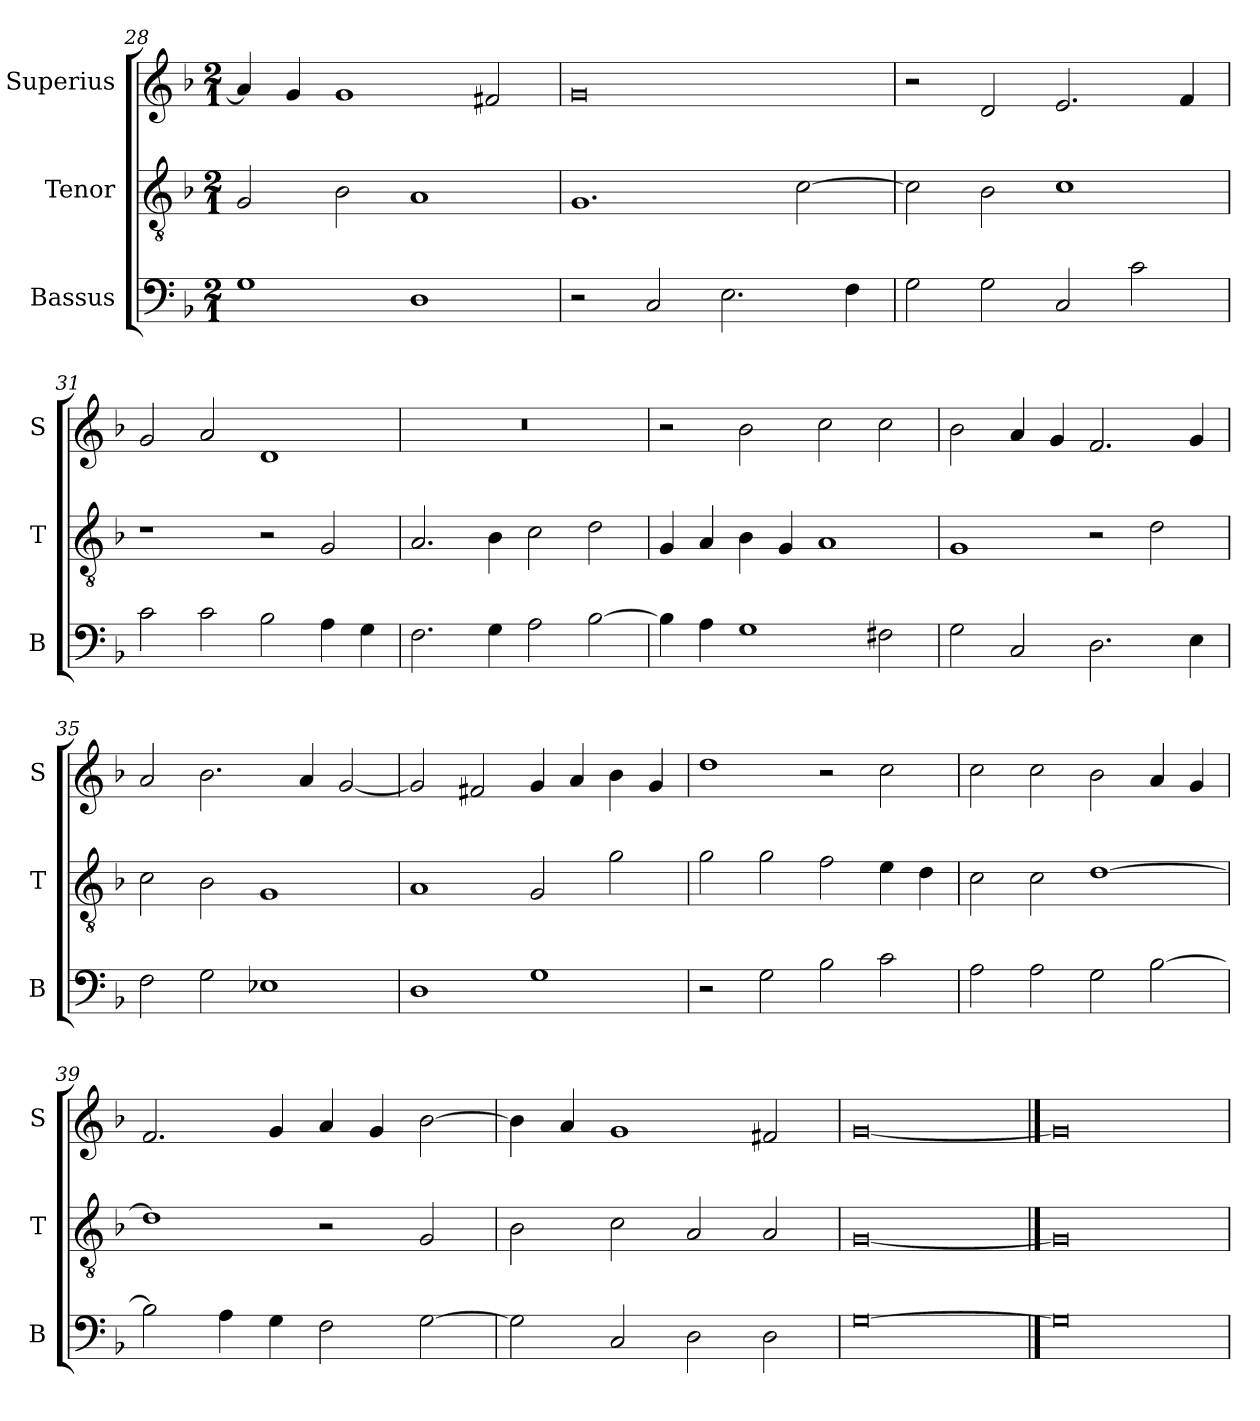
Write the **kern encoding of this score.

**kern	**kern	**kern
*part3	*part2	*part1
*staff3	*staff2	*staff1
*I"Bassus	*I"Tenor	*I"Superius
*I'B	*I'T	*I'S
*clefF4	*clefGv2	*clefG2
*k[b-]	*k[b-]	*k[b-]
*F:	*F:	*F:
*M2/1	*M2/1	*M2/1
=28	=28	=28
1G	2G	4a]
.	.	4g
.	2B-	1g
1D	1A	.
.	.	2f#X
=29	=29	=29
2r	1.G	0g
2C	.	.
2.E	.	.
.	[2c	.
4F	.	.
=30	=30	=30
2G	2c]	2r
2G	2B-	2d
2C	1c	2.e
2c	.	.
.	.	4f
=31	=31	=31
2c	1r	2g
2c	.	2a
2B-	2r	1d
4A	2G	.
4G	.	.
=32	=32	=32
2.F	2.A	0r
4G	4B-	.
2A	2c	.
[2B-	2d	.
=33	=33	=33
4B-]	4G	2r
4A	4A	.
1G	4B-	2b-
.	4G	.
.	1A	2cc
2F#X	.	2cc
=34	=34	=34
2G	1G	2b-
2C	.	4a
.	.	4g
2.D	2r	2.f
.	2d	.
4E	.	4g
=35	=35	=35
2F	2c	2a
2G	2B-	2.b-
1E-X	1G	.
.	.	4a
.	.	[2g
=36	=36	=36
1D	1A	2g]
.	.	2f#X
1G	2G	4g
.	.	4a
.	2g	4b-
.	.	4g
=37	=37	=37
2r	2g	1dd
2G	2g	.
2B-	2f	2r
2c	4e	2cc
.	4d	.
=38	=38	=38
2A	2c	2cc
2A	2c	2cc
2G	[1d	2b-
[2B-	.	4a
.	.	4g
=39	=39	=39
2B-]	1d]	2.f
4A	.	.
4G	.	4g
2F	2r	4a
.	.	4g
[2G	2G	[2b-
=40	=40	=40
2G]	2B-	4b-]
.	.	4a
2C	2c	1g
2D	2A	.
2D	2A	2f#X
=41	=41	=41
[0G	[0G	[0g
==42	==42	==42
0G]	0G]	0g]
=	=	=
*-	*-	*-
